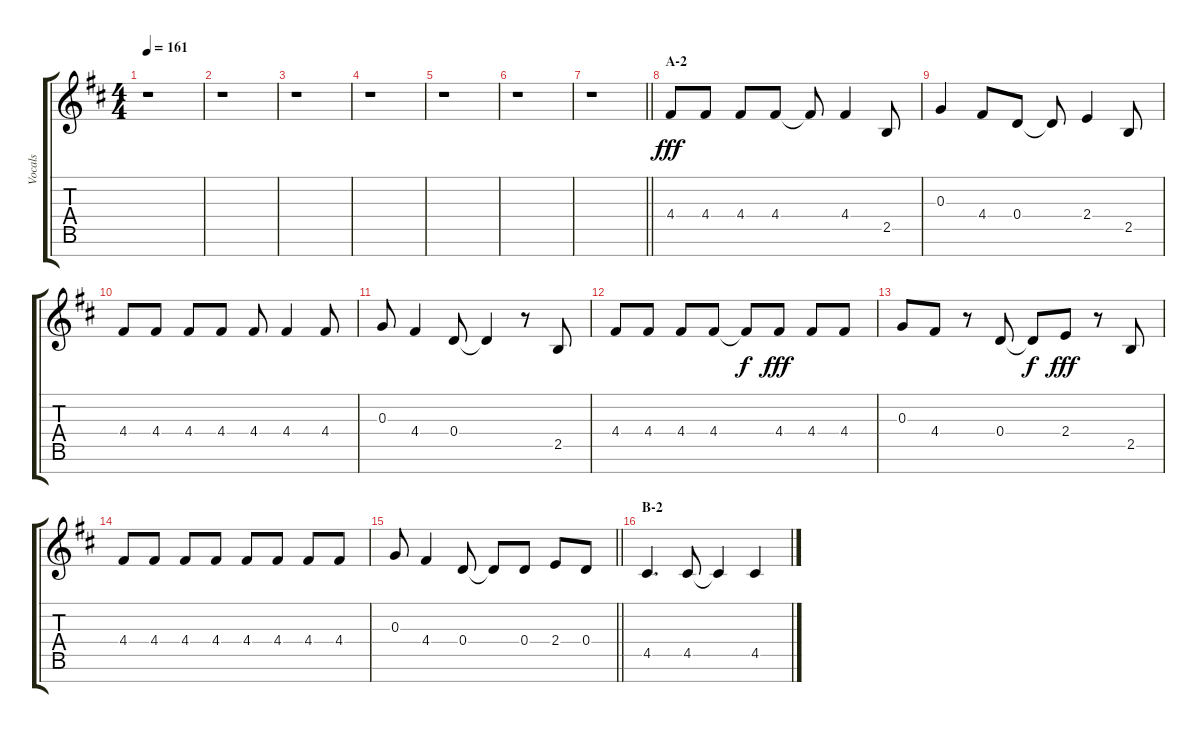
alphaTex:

\track ("Vocals" "Vocals") {instrument voiceoohs}
\staff {score tabs}
\tuning (E5 B4 G4 D4 A3 E3 B2) {hide}
\ts (4 4)
\tempo 161
\clef g2
\ks d
r.1{dy fff} |
r.1 |
r.1 |
r.1 |
r.1 |
r.1 |
\barLineRight lightlight
r.1 |
\section ("" "A-2")
4.4.8 4.4.8 4.4.8 4.4.8 4.4{t}.8 4.4.4 2.5.8 |
0.3.4 4.4.8 0.4.8 0.4{t}.8 2.4.4 2.5.8 |
4.4.8 4.4.8 4.4.8 4.4.8 4.4.8 4.4.4 4.4.8 |
0.3.8 4.4.4 0.4.8 0.4{t}.4 r.8 2.5.8 |
4.4.8 4.4.8 4.4.8 4.4.8 4.4{t}.8{dy f} 4.4.8{dy fff} 4.4.8 4.4.8 |
0.3.8 4.4.8 r.8 0.4.8 0.4{t}.8{dy f} 2.4.8{dy fff} r.8 2.5.8 |
4.4.8 4.4.8 4.4.8 4.4.8 4.4.8 4.4.8 4.4.8 4.4.8 |
\barLineRight lightlight
0.3.8 4.4.4 0.4.8 0.4{t}.8 0.4.8 2.4.8 0.4.8 |
\section ("" "B-2")
4.5.4{d} 4.5.8 4.5{t}.4 4.5.4
